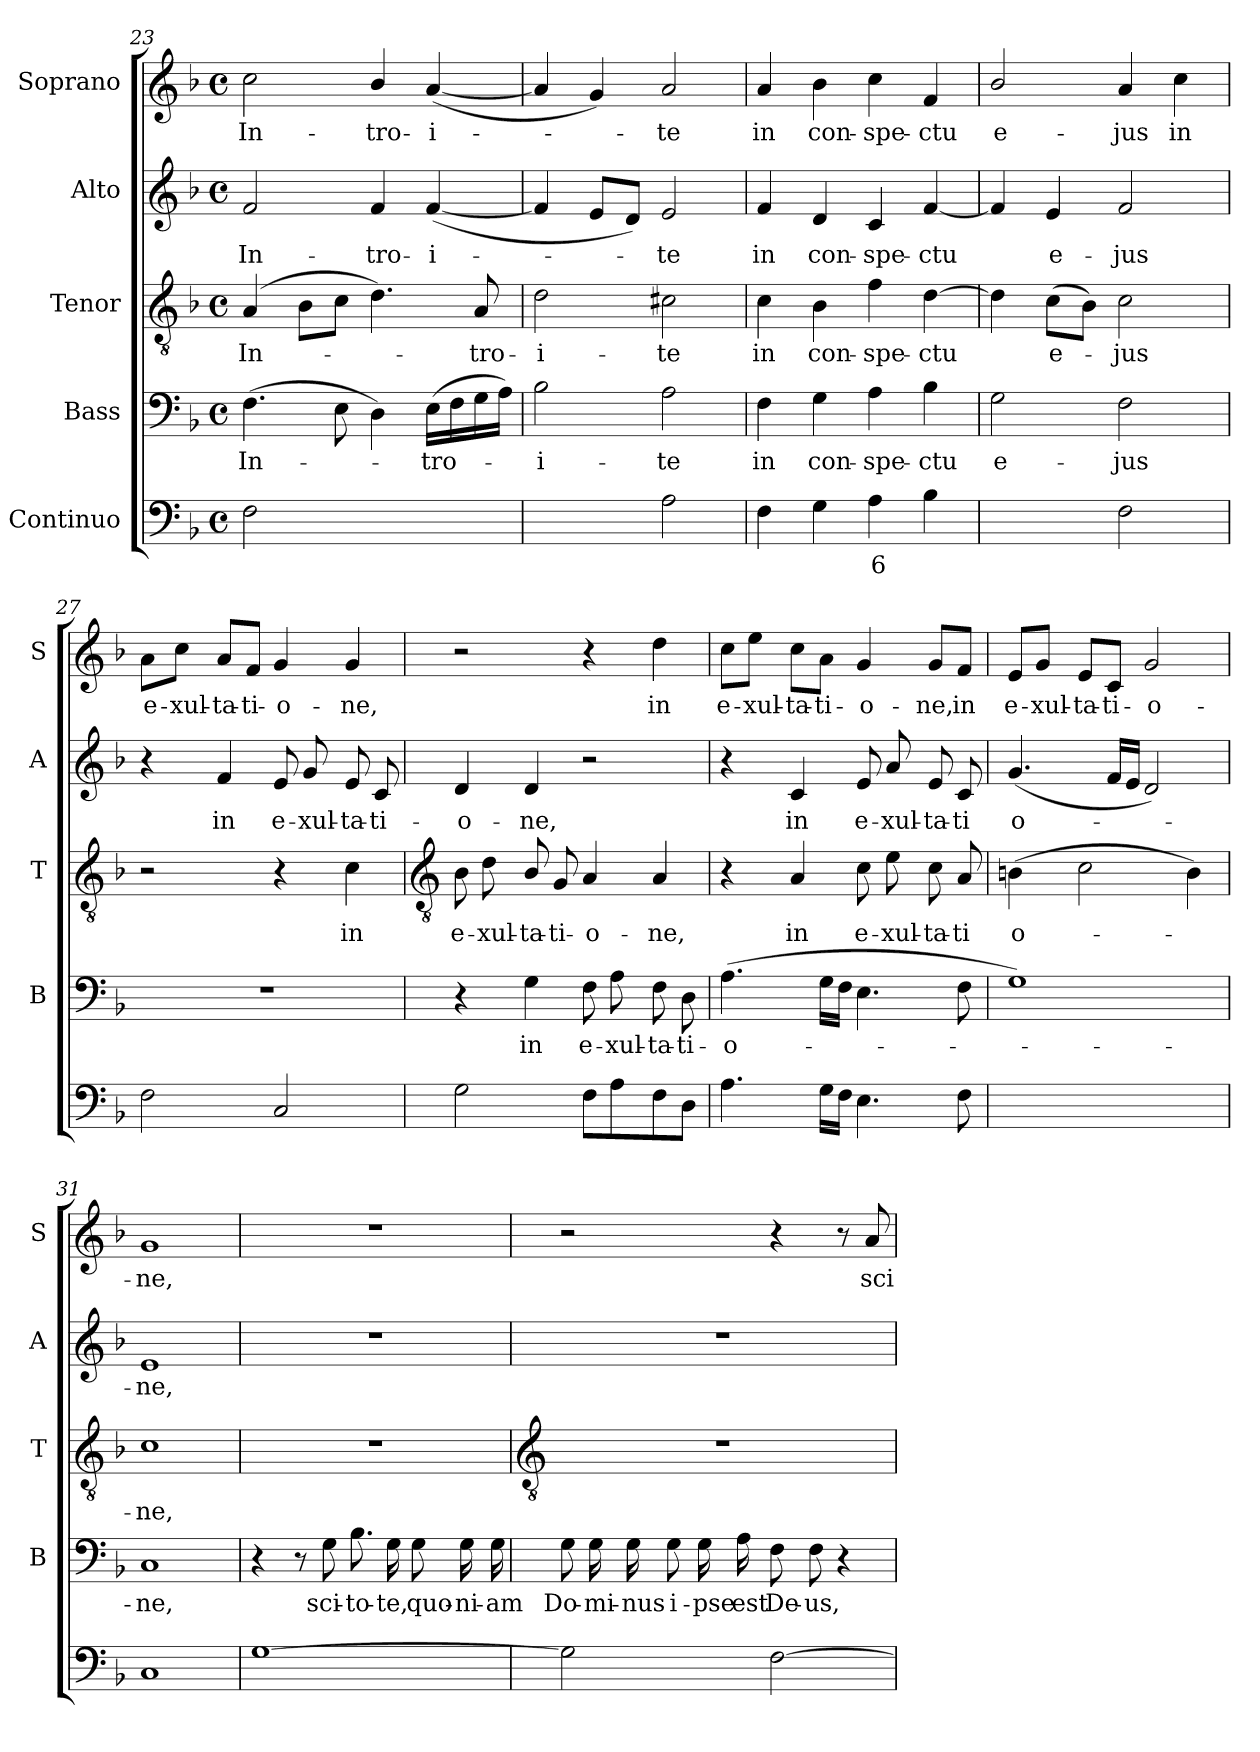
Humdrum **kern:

**kern	**text	**text	**kern	**text	**kern	**text	**kern	**text	**kern	**text
*part5	*part5	*part5	*part4	*part4	*part3	*part3	*part2	*part2	*part1	*part1
*staff5	*staff5	*staff5	*staff4	*staff4	*staff3	*staff3	*staff2	*staff2	*staff1	*staff1
*I"Continuo	*	*	*I"Bass	*	*I"Tenor	*	*I"Alto	*	*I"Soprano	*
*	*	*	*I'B	*	*I'T	*	*I'A	*	*I'S	*
*clefF4	*	*	*clefF4	*	*clefGv2	*	*clefG2	*	*clefG2	*
*k[b-]	*	*	*k[b-]	*	*k[b-]	*	*k[b-]	*	*k[b-]	*
*F:	*	*	*F:	*	*F:	*	*F:	*	*F:	*
*M4/4	*	*	*M4/4	*	*M4/4	*	*M4/4	*	*M4/4	*
*met(c)	*	*	*met(c)	*	*met(c)	*	*met(c)	*	*met(c)	*
=23	=23	=23	=23	=23	=23	=23	=23	=23	=23	=23
!	!	!	!	!LO:LY:b	!	!LO:LY:b	!	!LO:LY:b	!	!LO:LY:b
2F	.	.	(>4.F	In-	(>4A	In-	2f	In-	2cc	In-
.	.	.	.	.	8B-L	.	.	.	.	.
.	.	.	8E	.	8cJ	.	.	.	.	.
!	!LO:LY:b	!	!	!	!	!	!	!LO:LY:b	!	!LO:LY:b
[4Dyy	6	.	4D)	.	4.d)	.	4f	-tro-	4b-/	-tro-
!	!LO:LY:b	!	!	!LO:LY:b	!	!	!	!LO:LY:b	!	!LO:LY:b
4Dyy]	5	.	(>16ELL	tro-	.	.	(<[4f	-i-	(<[4a	-i-
.	.	.	16F	.	.	.	.	.	.	.
!	!	!	!	!	!	!LO:LY:b	!	!	!	!
.	.	.	16G	.	8A	tro-	.	.	.	.
.	.	.	16AJJ)	.	.	.	.	.	.	.
=24	=24	=24	=24	=24	=24	=24	=24	=24	=24	=24
!	!LO:LY:b	!	!	!LO:LY:b	!	!LO:LY:b	!	!	!	!
[4B-yy	7	.	2B-	i-	2d	-i-	4f]	.	4a]	.
!	!LO:LY:b	!	!	!	!	!	!	!	!	!
4B-yy]	6	.	.	.	.	.	8eL	.	4g)	.
.	.	.	.	.	.	.	8dJ)	.	.	.
!	!	!	!	!LO:LY:b	!	!LO:LY:b	!	!LO:LY:b	!	!LO:LY:b
2A	.	.	2A	-te	2c#X	-te	2e	te	2a	te
=25	=25	=25	=25	=25	=25	=25	=25	=25	=25	=25
!	!	!	!	!LO:LY:b	!	!LO:LY:b	!	!LO:LY:b	!	!LO:LY:b
4F	.	.	4F	in	4c	in	4f	in	4a	in
!	!	!	!	!LO:LY:b	!	!LO:LY:b	!	!LO:LY:b	!	!LO:LY:b
4G	.	.	4G	con-	4B-	con-	4d	con-	4b-	con-
!	!LO:LY:b	!	!	!LO:LY:b	!	!LO:LY:b	!	!LO:LY:b	!	!LO:LY:b
4A	6	.	4A	-spe-	4f	-spe-	4c	-spe-	4cc	-spe-
!	!	!	!	!LO:LY:b	!	!LO:LY:b	!	!LO:LY:b	!	!LO:LY:b
4B-	.	.	4B-	-ctu	[4d	-ctu	[4f	-ctu	4f	-ctu
=26	=26	=26	=26	=26	=26	=26	=26	=26	=26	=26
!	!LO:LY:b	!	!	!LO:LY:b	!	!	!	!	!	!LO:LY:b
[4Gyy	7	.	2G	e-	4d]	.	4f]	.	2b-/	e-
!	!LO:LY:b	!	!	!	!	!LO:LY:b	!	!LO:LY:b	!	!
4Gyy]	6	.	.	.	(>8cL	e-	4e	e-	.	.
.	.	.	.	.	8B-J)	.	.	.	.	.
!	!	!	!	!LO:LY:b	!	!LO:LY:b	!	!LO:LY:b	!	!LO:LY:b
2F	.	.	2F	-jus	2c	jus	2f	-jus	4a	-jus
!	!	!	!	!	!	!	!	!	!	!LO:LY:b
.	.	.	.	.	.	.	.	.	4cc	in
=27	=27	=27	=27	=27	=27	=27	=27	=27	=27	=27
!	!	!	!	!	!	!	!	!	!	!LO:LY:b
2F	.	.	1r	.	2r	.	4r	.	8a\L	e-
!	!	!	!	!	!	!	!	!	!	!LO:LY:b
.	.	.	.	.	.	.	.	.	8cc\J	-xul-
!	!	!	!	!	!	!	!	!LO:LY:b	!	!LO:LY:b
.	.	.	.	.	.	.	4f	in	8a/L	-ta-
!	!	!	!	!	!	!	!	!	!	!LO:LY:b
.	.	.	.	.	.	.	.	.	8f/J	-ti-
!	!	!	!	!	!	!	!	!LO:LY:b	!	!LO:LY:b
2C	.	.	.	.	4r	.	8e	e-	4g	-o-
!	!	!	!	!	!	!	!	!LO:LY:b	!	!
.	.	.	.	.	.	.	8g	-xul-	.	.
!	!	!	!	!	!	!LO:LY:b	!	!LO:LY:b	!	!LO:LY:b
.	.	.	.	.	4c	in	8e	-ta-	4g	-ne,
!	!	!	!	!	!	!	!	!LO:LY:b	!	!
.	.	.	.	.	.	.	8c	-ti-	.	.
!!LO:LB:g=z
=28	=28	=28	=28	=28	=28	=28	=28	=28	=28	=28
*	*	*	*	*	*clefGv2	*	*	*	*	*
!	!	!	!	!	!	!LO:LY:b	!	!LO:LY:b	!	!
2G	.	.	4r	.	8B-	e-	4d	-o-	2r	.
!	!	!	!	!	!	!LO:LY:b	!	!	!	!
.	.	.	.	.	8d	-xul-	.	.	.	.
!	!	!	!	!LO:LY:b	!	!LO:LY:b	!	!LO:LY:b	!	!
.	.	.	4G	in	8B-/	-ta-	4d	-ne,	.	.
!	!	!	!	!	!	!LO:LY:b	!	!	!	!
.	.	.	.	.	8G	-ti-	.	.	.	.
!	!	!	!	!LO:LY:b	!	!LO:LY:b	!	!	!	!
8FL	.	.	8F	e-	4A	-o-	2r	.	4r	.
!	!	!	!	!LO:LY:b	!	!	!	!	!	!
8A	.	.	8A	-xul-	.	.	.	.	.	.
!	!	!	!	!LO:LY:b	!	!LO:LY:b	!	!	!	!LO:LY:b
8F	.	.	8F	-ta-	4A	-ne,	.	.	4dd	in
!	!	!	!	!LO:LY:b	!	!	!	!	!	!
8DJ	.	.	8D	-ti-	.	.	.	.	.	.
=29	=29	=29	=29	=29	=29	=29	=29	=29	=29	=29
!	!	!	!	!LO:LY:b	!	!	!	!	!	!LO:LY:b
4.A	.	.	(>4.A	-o-	4r	.	4r	.	8cc\L	e-
!	!	!	!	!	!	!	!	!	!	!LO:LY:b
.	.	.	.	.	.	.	.	.	8ee\J	-xul-
!	!	!	!	!	!	!LO:LY:b	!	!LO:LY:b	!	!LO:LY:b
.	.	.	.	.	4A	in	4c	in	8cc\L	-ta-
!	!	!	!	!	!	!	!	!	!	!LO:LY:b
16GLL	.	.	16GLL	.	.	.	.	.	8a\J	-ti-
16FJJ	.	.	16FJJ	.	.	.	.	.	.	.
!	!	!	!	!	!	!LO:LY:b	!	!LO:LY:b	!	!LO:LY:b
4.E	.	.	4.E	.	8c	e-	8e	e-	4g	-o-
!	!	!	!	!	!	!LO:LY:b	!	!LO:LY:b	!	!
.	.	.	.	.	8e	-xul-	8a	-xul-	.	.
!	!	!	!	!	!	!LO:LY:b	!	!LO:LY:b	!	!LO:LY:b
.	.	.	.	.	8c	-ta-	8e	-ta-	8g/L	-ne,
!	!	!	!	!	!	!LO:LY:b	!	!LO:LY:b	!	!LO:LY:b
8F	.	.	8F	.	8A	-ti	8c	-ti	8f/J	in
=30	=30	=30	=30	=30	=30	=30	=30	=30	=30	=30
!	!LO:LY:b	!	!	!	!	!LO:LY:b	!	!LO:LY:b	!	!LO:LY:b
[4Gyy	6	.	1G)	.	(>4Bn	o-	(<4.g	o-	8e/L	e-
!	!	!	!	!	!	!	!	!	!	!LO:LY:b
.	.	.	.	.	.	.	.	.	8g/J	-xul-
!	!	!LO:LY:b	!	!	!	!	!	!	!	!LO:LY:b
4Gyy_	.	4	.	.	2c	.	.	.	8e/L	-ta-
!	!	!	!	!	!	!	!	!	!	!LO:LY:b
.	.	.	.	.	.	.	16fLL	.	8c/J	-ti-
.	.	.	.	.	.	.	16eJJ	.	.	.
!	!	!LO:LY:b	!	!	!	!	!	!	!	!LO:LY:b
4Gyy_	.	4	.	.	.	.	2d)	.	2g	-o-
4Gyy]	.	.	.	.	4B)	.	.	.	.	.
=31	=31	=31	=31	=31	=31	=31	=31	=31	=31	=31
!	!	!	!	!LO:LY:b	!	!LO:LY:b	!	!LO:LY:b	!	!LO:LY:b
1C	.	.	1C	ne,	1c	ne,	1e	ne,	1g	-ne,
=32	=32	=32	=32	=32	=32	=32	=32	=32	=32	=32
[1G	.	.	4r	.	1r	.	1r	.	1r	.
.	.	.	8r	.	.	.	.	.	.	.
!	!	!	!	!LO:LY:b	!	!	!	!	!	!
.	.	.	8G	sci-	.	.	.	.	.	.
!	!	!	!	!LO:LY:b	!	!	!	!	!	!
.	.	.	8.B-	-to-	.	.	.	.	.	.
!	!	!	!	!LO:LY:b	!	!	!	!	!	!
.	.	.	16G	-te,	.	.	.	.	.	.
!	!	!	!	!LO:LY:b	!	!	!	!	!	!
.	.	.	8G	quo-	.	.	.	.	.	.
!	!	!	!	!LO:LY:b	!	!	!	!	!	!
.	.	.	16G	-ni-	.	.	.	.	.	.
!	!	!	!	!LO:LY:b	!	!	!	!	!	!
.	.	.	16G	-am	.	.	.	.	.	.
!!LO:LB:g=z
=33	=33	=33	=33	=33	=33	=33	=33	=33	=33	=33
*	*	*	*	*	*clefGv2	*	*	*	*	*
!	!	!	!	!LO:LY:b	!	!	!	!	!	!
2G]	.	.	8G	Do-	1r	.	1r	.	2r	.
!	!	!	!	!LO:LY:b	!	!	!	!	!	!
.	.	.	16G	-mi-	.	.	.	.	.	.
!	!	!	!	!LO:LY:b	!	!	!	!	!	!
.	.	.	16G	-nus	.	.	.	.	.	.
!	!	!	!	!LO:LY:b	!	!	!	!	!	!
.	.	.	8G	i-	.	.	.	.	.	.
!	!	!	!	!LO:LY:b	!	!	!	!	!	!
.	.	.	16G	-pse	.	.	.	.	.	.
!	!	!	!	!LO:LY:b	!	!	!	!	!	!
.	.	.	16A	est	.	.	.	.	.	.
!	!	!	!	!LO:LY:b	!	!	!	!	!	!
[2F	.	.	8F	De-	.	.	.	.	4r	.
!	!	!	!	!LO:LY:b	!	!	!	!	!	!
.	.	.	8F	-us,	.	.	.	.	.	.
.	.	.	4r	.	.	.	.	.	8r	.
!	!	!	!	!	!	!	!	!	!	!LO:LY:b
.	.	.	.	.	.	.	.	.	8a	sci-
=	=	=	=	=	=	=	=	=	=	=
*-	*-	*-	*-	*-	*-	*-	*-	*-	*-	*-
